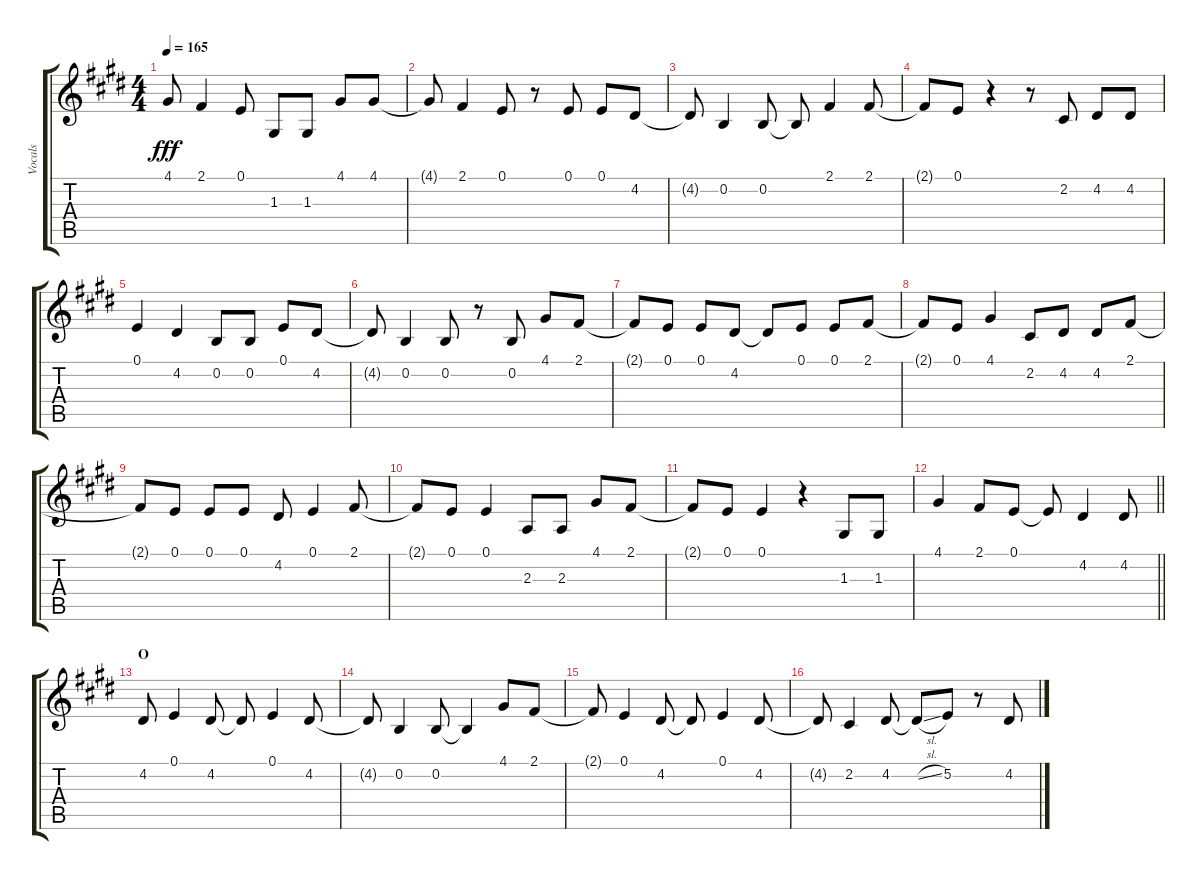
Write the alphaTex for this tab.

\track ("Vocals" "Vocals") {instrument voiceoohs}
\staff {score tabs}
\tuning (E4 B3 G3 D3 A2 E2) {hide}
\ts (4 4)
\tempo 165
\clef g2
\ks e
4.1{t}.8{dy fff} 2.1.4 0.1.8 1.3.8 1.3.8 4.1.8 4.1.8 |
4.1{t}.8 2.1.4 0.1.8 r.8 0.1.8 0.1.8 4.2.8 |
4.2{t}.8 0.2.4 0.2.8 0.2{t}.8 2.1.4 2.1.8 |
2.1{t}.8 0.1.8 r.4 r.8 2.2.8 4.2.8 4.2.8 |
0.1.4 4.2.4 0.2.8 0.2.8 0.1.8 4.2.8 |
4.2{t}.8 0.2.4 0.2.8 r.8 0.2.8 4.1.8 2.1.8 |
2.1{t}.8 0.1.8 0.1.8 4.2.8 4.2{t}.8 0.1.8 0.1.8 2.1.8 |
2.1{t}.8 0.1.8 4.1.4 2.2.8 4.2.8 4.2.8 2.1.8 |
2.1{t}.8 0.1.8 0.1.8 0.1.8 4.2.8 0.1.4 2.1.8 |
2.1{t}.8 0.1.8 0.1.4 2.3.8 2.3.8 4.1.8 2.1.8 |
2.1{t}.8 0.1.8 0.1.4 r.4 1.3.8 1.3.8 |
\barLineRight lightlight
4.1.4 2.1.8 0.1.8 0.1{t}.8 4.2.4 4.2.8 |
\section ("" "O")
4.2.8 0.1.4 4.2.8 4.2{t}.8 0.1.4 4.2.8 |
4.2{t}.8 0.2.4 0.2.8 0.2{t}.4 4.1.8 2.1.8 |
2.1{t}.8 0.1.4 4.2.8 4.2{t}.8 0.1.4 4.2.8 |
4.2{t}.8 2.2.4 4.2.8 4.2{sl t}.8 5.2.8 r.8 4.2.8
